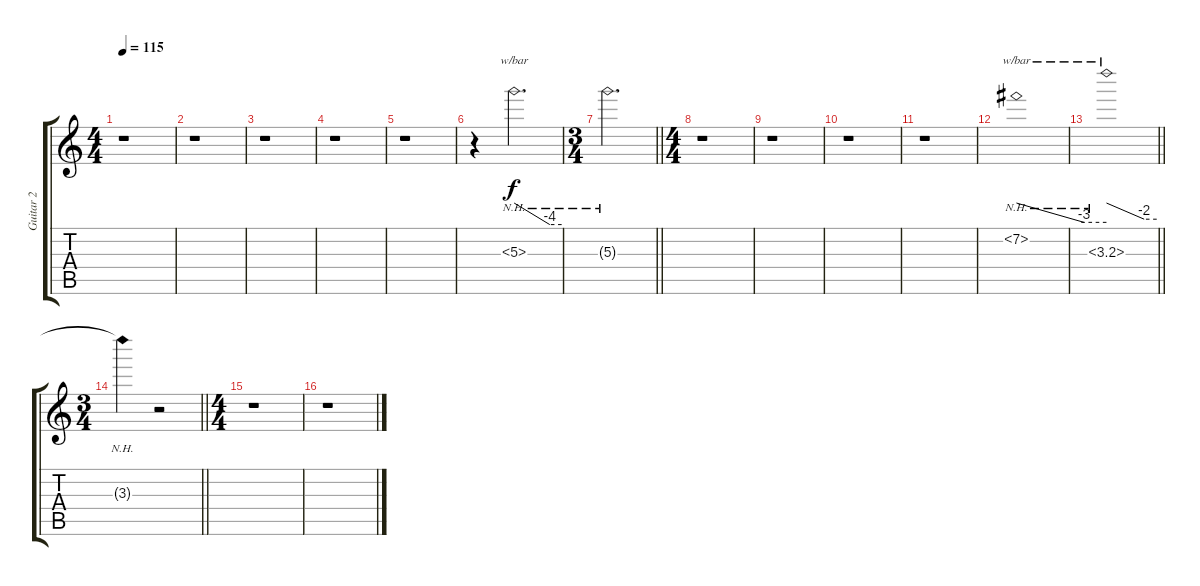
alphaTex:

\track ("Guitar 2" "Guitar 2") {instrument overdrivenguitar}
\staff {score tabs}
\tuning (E4 B3 G3 D3 A2 E2) {hide}
\ts (4 4)
\tempo 115
\clef g2
\ks c
r.1{dy f instrument overdrivenguitar} |
r.1 |
r.1 |
r.1 |
r.1 |
r.4 5.3{nh}.2{d tbe (custom default 0 0 45 -16 60 -16)} |
\ts (3 4)
\barLineRight lightlight
5.3{nh t}.2{d} |
\ts (4 4)
r.1 |
r.1 |
r.1 |
r.1 |
7.2{nh}.1{tbe (custom default 0 0 45 -12 60 -12)} |
\barLineRight lightlight
3.3{nh}.1{tbe (custom default 0 0 45 -8 60 -8)} |
\ts (3 4)
\barLineRight lightlight
3.3{nh t}.4 r.2 |
\ts (4 4)
r.1 |
r.1
